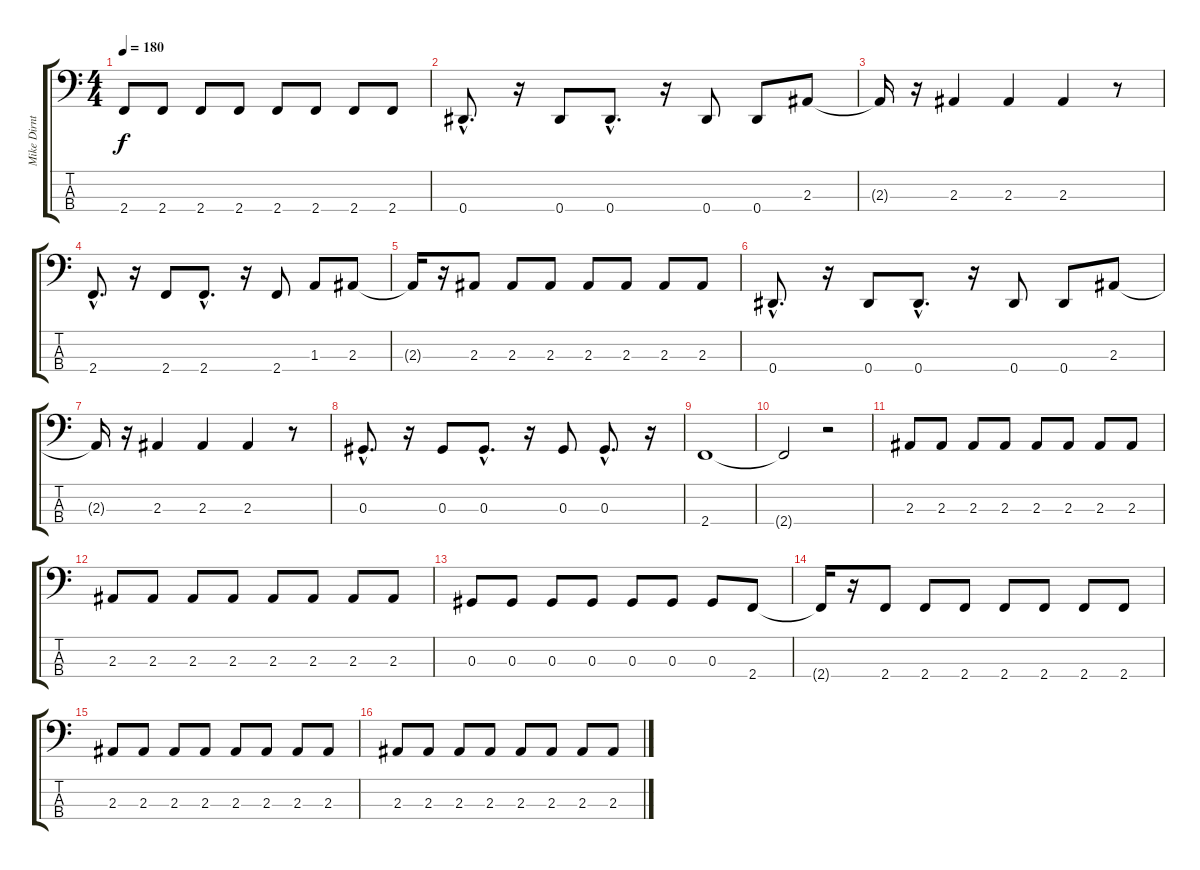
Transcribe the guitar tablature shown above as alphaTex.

\track ("Mike Dirnt" "Mike Dirnt") {instrument electricbasspick}
\staff {score tabs}
\tuning (Gb2 Db2 Ab1 Eb1) {hide}
\ts (4 4)
\tempo 180
\clef f4
\ks c
2.4.8{dy f} 2.4.8 2.4.8 2.4.8 2.4.8 2.4.8 2.4.8 2.4.8 |
0.4{hac}.8{d} r.16 0.4.8 0.4{hac}.8{d} r.16 0.4.8 0.4.8 2.3.8 |
2.3{t}.16 r.16 2.3.4 2.3.4 2.3.4 r.8 |
2.4{hac}.8{d} r.16 2.4.8 2.4{hac}.8{d} r.16 2.4.8 1.3.8 2.3.8 |
2.3{t}.16 r.16 2.3.8 2.3.8 2.3.8 2.3.8 2.3.8 2.3.8 2.3.8 |
0.4{hac}.8{d} r.16 0.4.8 0.4{hac}.8{d} r.16 0.4.8 0.4.8 2.3.8 |
2.3{t}.16 r.16 2.3.4 2.3.4 2.3.4 r.8 |
0.3{hac}.8{d} r.16 0.3.8 0.3{hac}.8{d} r.16 0.3.8 0.3{hac}.8{d} r.16 |
2.4.1 |
2.4{t}.2 r.2 |
2.3.8 2.3.8 2.3.8 2.3.8 2.3.8 2.3.8 2.3.8 2.3.8 |
2.3.8 2.3.8 2.3.8 2.3.8 2.3.8 2.3.8 2.3.8 2.3.8 |
0.3.8 0.3.8 0.3.8 0.3.8 0.3.8 0.3.8 0.3.8 2.4.8 |
2.4{t}.16 r.16 2.4.8 2.4.8 2.4.8 2.4.8 2.4.8 2.4.8 2.4.8 |
2.3.8 2.3.8 2.3.8 2.3.8 2.3.8 2.3.8 2.3.8 2.3.8 |
2.3.8 2.3.8 2.3.8 2.3.8 2.3.8 2.3.8 2.3.8 2.3.8
